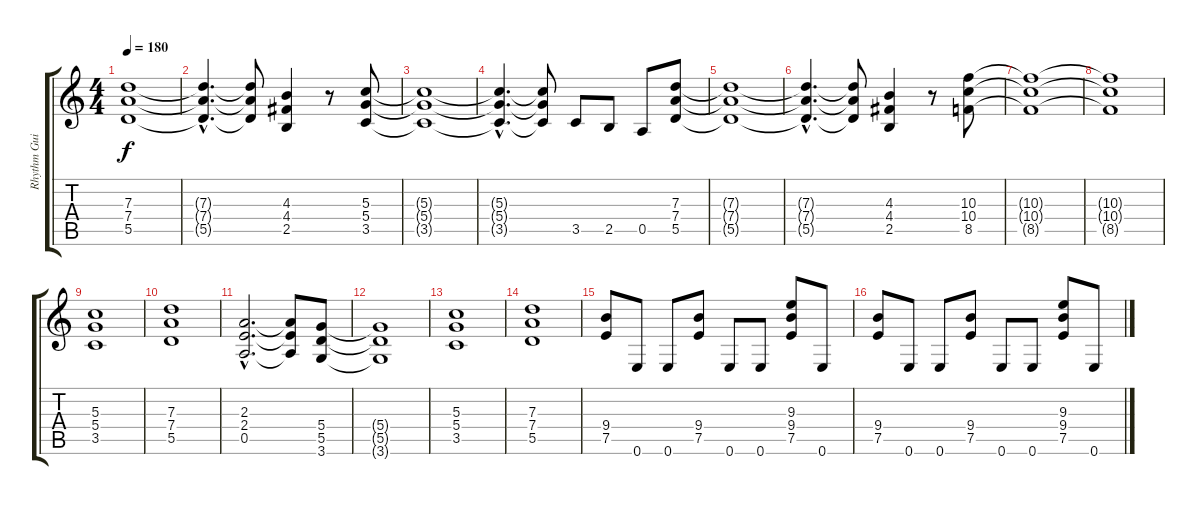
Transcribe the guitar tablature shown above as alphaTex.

\track ("Rhythm Guitar 1" "Rhythm Gui") {instrument overdrivenguitar}
\staff {score tabs}
\tuning (E4 B3 G3 D3 A2 E2) {hide}
\ts (4 4)
\tempo 180
\clef g2
\ks c
(7.3{t} 7.4{t} 5.5{t}).1{dy f} |
(7.3{hac t} 7.4{hac t} 5.5{hac t}).4{d} (7.3{t} 7.4{t} 5.5{t}).8 (4.3 4.4 2.5).4 r.8 (5.3 5.4 3.5).8 |
(5.3{t} 5.4{t} 3.5{t}).1 |
(5.3{hac t} 5.4{hac t} 3.5{hac t}).4{d} (5.3{t} 5.4{t} 3.5{t}).8 3.5.8 2.5.8 0.5.8 (7.3 7.4 5.5).8 |
(7.3{t} 7.4{t} 5.5{t}).1 |
(7.3{hac t} 7.4{hac t} 5.5{hac t}).4{d} (7.3{t} 7.4{t} 5.5{t}).8 (4.3 4.4 2.5).4 r.8 (10.3 10.4 8.5).8 |
(10.3{t} 10.4{t} 8.5{t}).1 |
(10.3{t} 10.4{t} 8.5{t}).1 |
(5.3 5.4 3.5).1 |
(7.3 7.4 5.5).1 |
(2.3{hac} 2.4{hac} 0.5{hac}).2{d} (2.3{t} 2.4{t} 0.5{t}).8 (5.4 5.5 3.6).8 |
(5.4{t} 5.5{t} 3.6{t}).1 |
(5.3 5.4 3.5).1 |
(7.3 7.4 5.5).1 |
(9.4 7.5).8 0.6.8 0.6.8 (9.4 7.5).8 0.6.8 0.6.8 (9.3 9.4 7.5).8 0.6.8 |
(9.4 7.5).8 0.6.8 0.6.8 (9.4 7.5).8 0.6.8 0.6.8 (9.3 9.4 7.5).8 0.6.8
